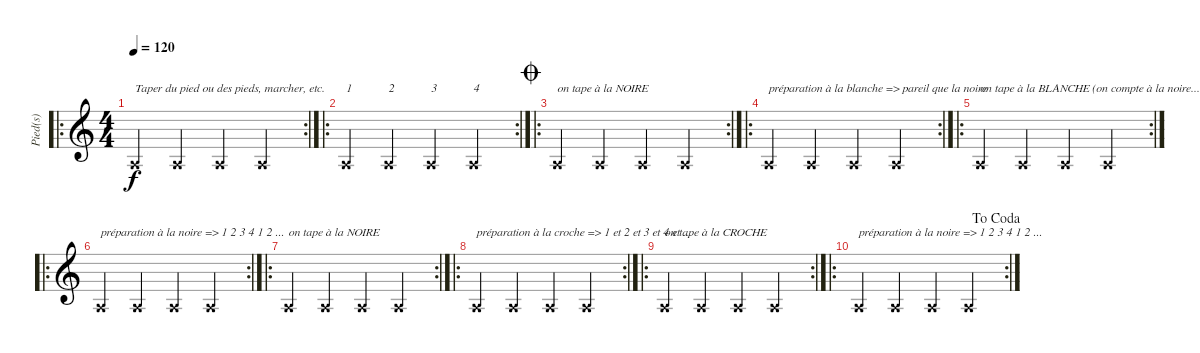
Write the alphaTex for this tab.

\track ("Pied(s)" "Pied(s)") {instrument acousticguitarsteel}
\staff {score}
\tuning (E4 B3 G3 D3 A2 E2) {hide}
\ro
\rc 2
\ts (4 4)
\tempo 120
\clef g2
\ks c
0.5{x}.4{txt "Taper du pied ou des pieds, marcher, etc." dy f instrument acousticguitarsteel} 0.5{x}.4 0.5{x}.4 0.5{x}.4 |
\ro
\rc 2
0.5{x}.4{txt "1"} 0.5{x}.4{txt "2"} 0.5{x}.4{txt "3"} 0.5{x}.4{txt "4"} |
\ro
\rc 2
\jump coda
0.5{x}.4{txt "on tape à la NOIRE"} 0.5{x}.4 0.5{x}.4 0.5{x}.4 |
\ro
\rc 2
0.5{x}.4{txt "préparation à la blanche => pareil que la noire"} 0.5{x}.4 0.5{x}.4 0.5{x}.4 |
\ro
\rc 2
0.5{x}.4{txt "on tape à la BLANCHE (on compte à la noire...)"} 0.5{x}.4 0.5{x}.4 0.5{x}.4 |
\ro
\rc 2
0.5{x}.4{txt "préparation à la noire => 1 2 3 4 1 2 ..."} 0.5{x}.4 0.5{x}.4 0.5{x}.4 |
\ro
\rc 2
0.5{x}.4{txt "on tape à la NOIRE"} 0.5{x}.4 0.5{x}.4 0.5{x}.4 |
\ro
\rc 2
0.5{x}.4{txt "préparation à la croche => 1 et 2 et 3 et 4 et ..."} 0.5{x}.4 0.5{x}.4 0.5{x}.4 |
\ro
\rc 2
0.5{x}.4{txt "on tape à la CROCHE"} 0.5{x}.4 0.5{x}.4 0.5{x}.4 |
\ro
\rc 2
\jump dacoda
0.5{x}.4{txt "préparation à la noire => 1 2 3 4 1 2 ..."} 0.5{x}.4 0.5{x}.4 0.5{x}.4
